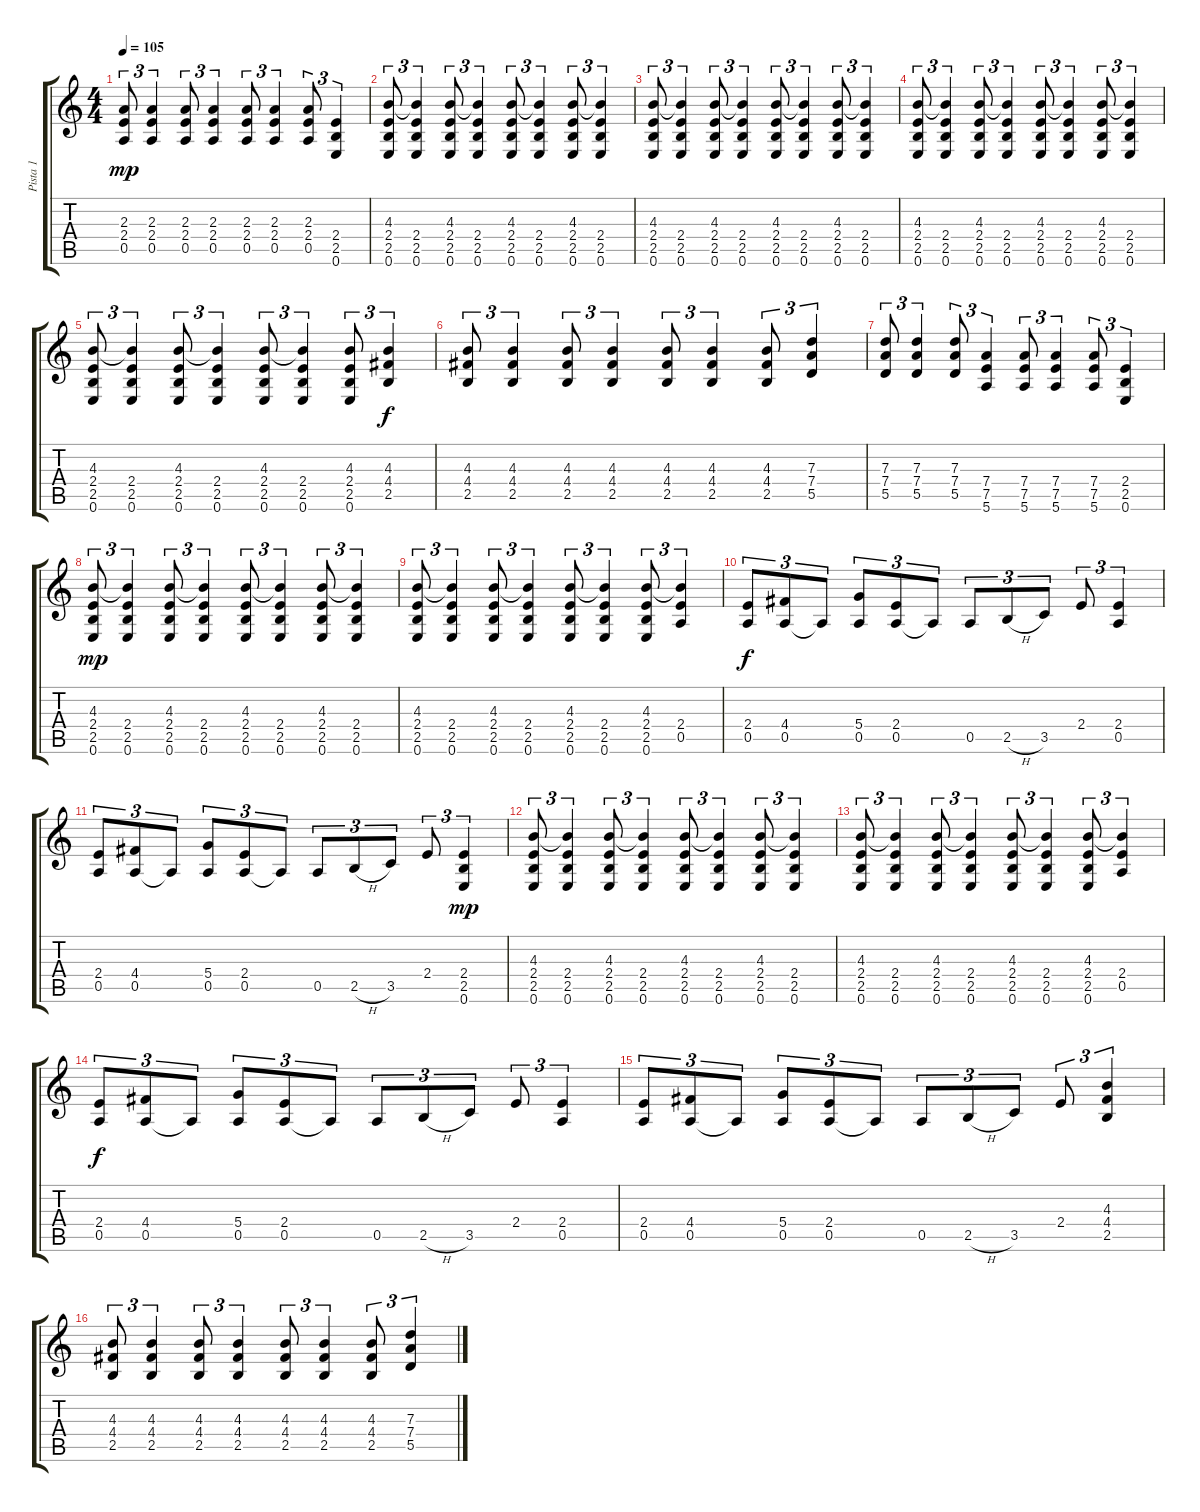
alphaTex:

\track ("Pista 1" "Pista 1") {instrument electricguitarclean}
\staff {score tabs}
\tuning (E4 B3 G3 D3 A2 E2) {hide}
\ts (4 4)
\tempo 105
\clef g2
\ks c
(2.3 2.4 0.5).8{tu (3 2) dy mp} (2.3 2.4 0.5).4{tu (3 2)} (2.3 2.4 0.5).8{tu (3 2)} (2.3 2.4 0.5).4{tu (3 2)} (2.3 2.4 0.5).8{tu (3 2)} (2.3 2.4 0.5).4{tu (3 2)} (2.3 2.4 0.5).8{tu (3 2)} (2.4 2.5 0.6).4{tu (3 2)} |
(4.3 2.4 2.5 0.6).8{tu (3 2)} (4.3{t} 2.4 2.5 0.6).4{tu (3 2)} (4.3 2.4 2.5 0.6).8{tu (3 2)} (4.3{t} 2.4 2.5 0.6).4{tu (3 2)} (4.3 2.4 2.5 0.6).8{tu (3 2)} (4.3{t} 2.4 2.5 0.6).4{tu (3 2)} (4.3 2.4 2.5 0.6).8{tu (3 2)} (4.3{t} 2.4 2.5 0.6).4{tu (3 2)} |
(4.3 2.4 2.5 0.6).8{tu (3 2)} (4.3{t} 2.4 2.5 0.6).4{tu (3 2)} (4.3 2.4 2.5 0.6).8{tu (3 2)} (4.3{t} 2.4 2.5 0.6).4{tu (3 2)} (4.3 2.4 2.5 0.6).8{tu (3 2)} (4.3{t} 2.4 2.5 0.6).4{tu (3 2)} (4.3 2.4 2.5 0.6).8{tu (3 2)} (4.3{t} 2.4 2.5 0.6).4{tu (3 2)} |
(4.3 2.4 2.5 0.6).8{tu (3 2)} (4.3{t} 2.4 2.5 0.6).4{tu (3 2)} (4.3 2.4 2.5 0.6).8{tu (3 2)} (4.3{t} 2.4 2.5 0.6).4{tu (3 2)} (4.3 2.4 2.5 0.6).8{tu (3 2)} (4.3{t} 2.4 2.5 0.6).4{tu (3 2)} (4.3 2.4 2.5 0.6).8{tu (3 2)} (4.3{t} 2.4 2.5 0.6).4{tu (3 2)} |
(4.3 2.4 2.5 0.6).8{tu (3 2)} (4.3{t} 2.4 2.5 0.6).4{tu (3 2)} (4.3 2.4 2.5 0.6).8{tu (3 2)} (4.3{t} 2.4 2.5 0.6).4{tu (3 2)} (4.3 2.4 2.5 0.6).8{tu (3 2)} (4.3{t} 2.4 2.5 0.6).4{tu (3 2)} (4.3 2.4 2.5 0.6).8{tu (3 2)} (4.3 4.4 2.5).4{tu (3 2) dy f} |
(4.3 4.4 2.5).8{tu (3 2)} (4.3 4.4 2.5).4{tu (3 2)} (4.3 4.4 2.5).8{tu (3 2)} (4.3 4.4 2.5).4{tu (3 2)} (4.3 4.4 2.5).8{tu (3 2)} (4.3 4.4 2.5).4{tu (3 2)} (4.3 4.4 2.5).8{tu (3 2)} (7.3 7.4 5.5).4{tu (3 2)} |
(7.3 7.4 5.5).8{tu (3 2)} (7.3 7.4 5.5).4{tu (3 2)} (7.3 7.4 5.5).8{tu (3 2)} (7.4 7.5 5.6).4{tu (3 2)} (7.4 7.5 5.6).8{tu (3 2)} (7.4 7.5 5.6).4{tu (3 2)} (7.4 7.5 5.6).8{tu (3 2)} (2.4 2.5 0.6).4{tu (3 2)} |
(4.3 2.4 2.5 0.6).8{tu (3 2) dy mp} (4.3{t} 2.4 2.5 0.6).4{tu (3 2)} (4.3 2.4 2.5 0.6).8{tu (3 2)} (4.3{t} 2.4 2.5 0.6).4{tu (3 2)} (4.3 2.4 2.5 0.6).8{tu (3 2)} (4.3{t} 2.4 2.5 0.6).4{tu (3 2)} (4.3 2.4 2.5 0.6).8{tu (3 2)} (4.3{t} 2.4 2.5 0.6).4{tu (3 2)} |
(4.3 2.4 2.5 0.6).8{tu (3 2)} (4.3{t} 2.4 2.5 0.6).4{tu (3 2)} (4.3 2.4 2.5 0.6).8{tu (3 2)} (4.3{t} 2.4 2.5 0.6).4{tu (3 2)} (4.3 2.4 2.5 0.6).8{tu (3 2)} (4.3{t} 2.4 2.5 0.6).4{tu (3 2)} (4.3 2.4 2.5 0.6).8{tu (3 2)} (4.3{t} 2.4 0.5).4{tu (3 2)} |
(2.4 0.5).8{tu (3 2) dy f} (4.4 0.5).8{tu (3 2)} 0.5{t}.8{tu (3 2)} (5.4 0.5).8{tu (3 2)} (2.4 0.5).8{tu (3 2)} 0.5{t}.8{tu (3 2)} 0.5.8{tu (3 2)} 2.5{h}.8{tu (3 2)} 3.5.8{tu (3 2)} 2.4.8{tu (3 2)} (2.4 0.5).4{tu (3 2)} |
(2.4 0.5).8{tu (3 2)} (4.4 0.5).8{tu (3 2)} 0.5{t}.8{tu (3 2)} (5.4 0.5).8{tu (3 2)} (2.4 0.5).8{tu (3 2)} 0.5{t}.8{tu (3 2)} 0.5.8{tu (3 2)} 2.5{h}.8{tu (3 2)} 3.5.8{tu (3 2)} 2.4.8{tu (3 2)} (2.4 2.5 0.6).4{tu (3 2) dy mp} |
(4.3 2.4 2.5 0.6).8{tu (3 2)} (4.3{t} 2.4 2.5 0.6).4{tu (3 2)} (4.3 2.4 2.5 0.6).8{tu (3 2)} (4.3{t} 2.4 2.5 0.6).4{tu (3 2)} (4.3 2.4 2.5 0.6).8{tu (3 2)} (4.3{t} 2.4 2.5 0.6).4{tu (3 2)} (4.3 2.4 2.5 0.6).8{tu (3 2)} (4.3{t} 2.4 2.5 0.6).4{tu (3 2)} |
(4.3 2.4 2.5 0.6).8{tu (3 2)} (4.3{t} 2.4 2.5 0.6).4{tu (3 2)} (4.3 2.4 2.5 0.6).8{tu (3 2)} (4.3{t} 2.4 2.5 0.6).4{tu (3 2)} (4.3 2.4 2.5 0.6).8{tu (3 2)} (4.3{t} 2.4 2.5 0.6).4{tu (3 2)} (4.3 2.4 2.5 0.6).8{tu (3 2)} (4.3{t} 2.4 0.5).4{tu (3 2)} |
(2.4 0.5).8{tu (3 2) dy f} (4.4 0.5).8{tu (3 2)} 0.5{t}.8{tu (3 2)} (5.4 0.5).8{tu (3 2)} (2.4 0.5).8{tu (3 2)} 0.5{t}.8{tu (3 2)} 0.5.8{tu (3 2)} 2.5{h}.8{tu (3 2)} 3.5.8{tu (3 2)} 2.4.8{tu (3 2)} (2.4 0.5).4{tu (3 2)} |
(2.4 0.5).8{tu (3 2)} (4.4 0.5).8{tu (3 2)} 0.5{t}.8{tu (3 2)} (5.4 0.5).8{tu (3 2)} (2.4 0.5).8{tu (3 2)} 0.5{t}.8{tu (3 2)} 0.5.8{tu (3 2)} 2.5{h}.8{tu (3 2)} 3.5.8{tu (3 2)} 2.4.8{tu (3 2)} (4.3 4.4 2.5).4{tu (3 2)} |
(4.3 4.4 2.5).8{tu (3 2)} (4.3 4.4 2.5).4{tu (3 2)} (4.3 4.4 2.5).8{tu (3 2)} (4.3 4.4 2.5).4{tu (3 2)} (4.3 4.4 2.5).8{tu (3 2)} (4.3 4.4 2.5).4{tu (3 2)} (4.3 4.4 2.5).8{tu (3 2)} (7.3 7.4 5.5).4{tu (3 2)}
